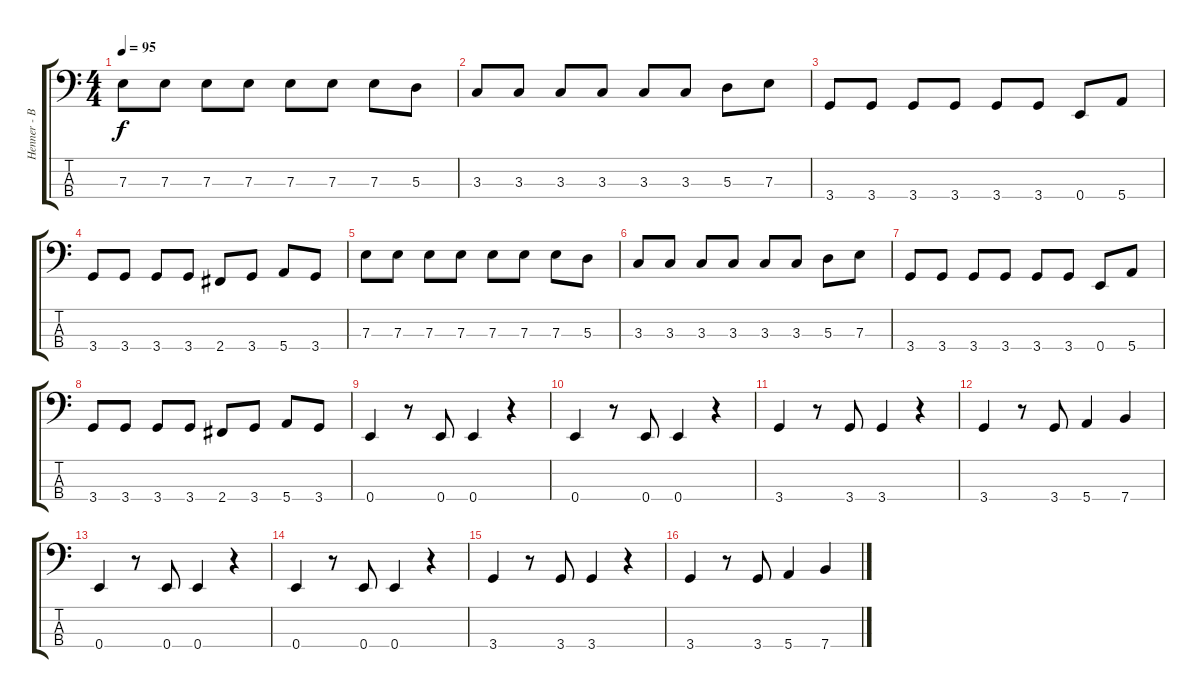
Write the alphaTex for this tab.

\track ("Henner - Bass" "Henner - B") {instrument electricbassfinger}
\staff {score tabs}
\tuning (G2 D2 A1 E1) {hide}
\ts (4 4)
\tempo 95
\clef f4
\ks c
7.3.8{dy f} 7.3.8 7.3.8 7.3.8 7.3.8 7.3.8 7.3.8 5.3.8 |
3.3.8 3.3.8 3.3.8 3.3.8 3.3.8 3.3.8 5.3.8 7.3.8 |
3.4.8 3.4.8 3.4.8 3.4.8 3.4.8 3.4.8 0.4.8 5.4.8 |
3.4.8 3.4.8 3.4.8 3.4.8 2.4.8 3.4.8 5.4.8 3.4.8 |
7.3.8 7.3.8 7.3.8 7.3.8 7.3.8 7.3.8 7.3.8 5.3.8 |
3.3.8 3.3.8 3.3.8 3.3.8 3.3.8 3.3.8 5.3.8 7.3.8 |
3.4.8 3.4.8 3.4.8 3.4.8 3.4.8 3.4.8 0.4.8 5.4.8 |
3.4.8 3.4.8 3.4.8 3.4.8 2.4.8 3.4.8 5.4.8 3.4.8 |
0.4.4 r.8 0.4.8 0.4.4 r.4 |
0.4.4 r.8 0.4.8 0.4.4 r.4 |
3.4.4 r.8 3.4.8 3.4.4 r.4 |
3.4.4 r.8 3.4.8 5.4.4 7.4.4 |
0.4.4 r.8 0.4.8 0.4.4 r.4 |
0.4.4 r.8 0.4.8 0.4.4 r.4 |
3.4.4 r.8 3.4.8 3.4.4 r.4 |
3.4.4 r.8 3.4.8 5.4.4 7.4.4
